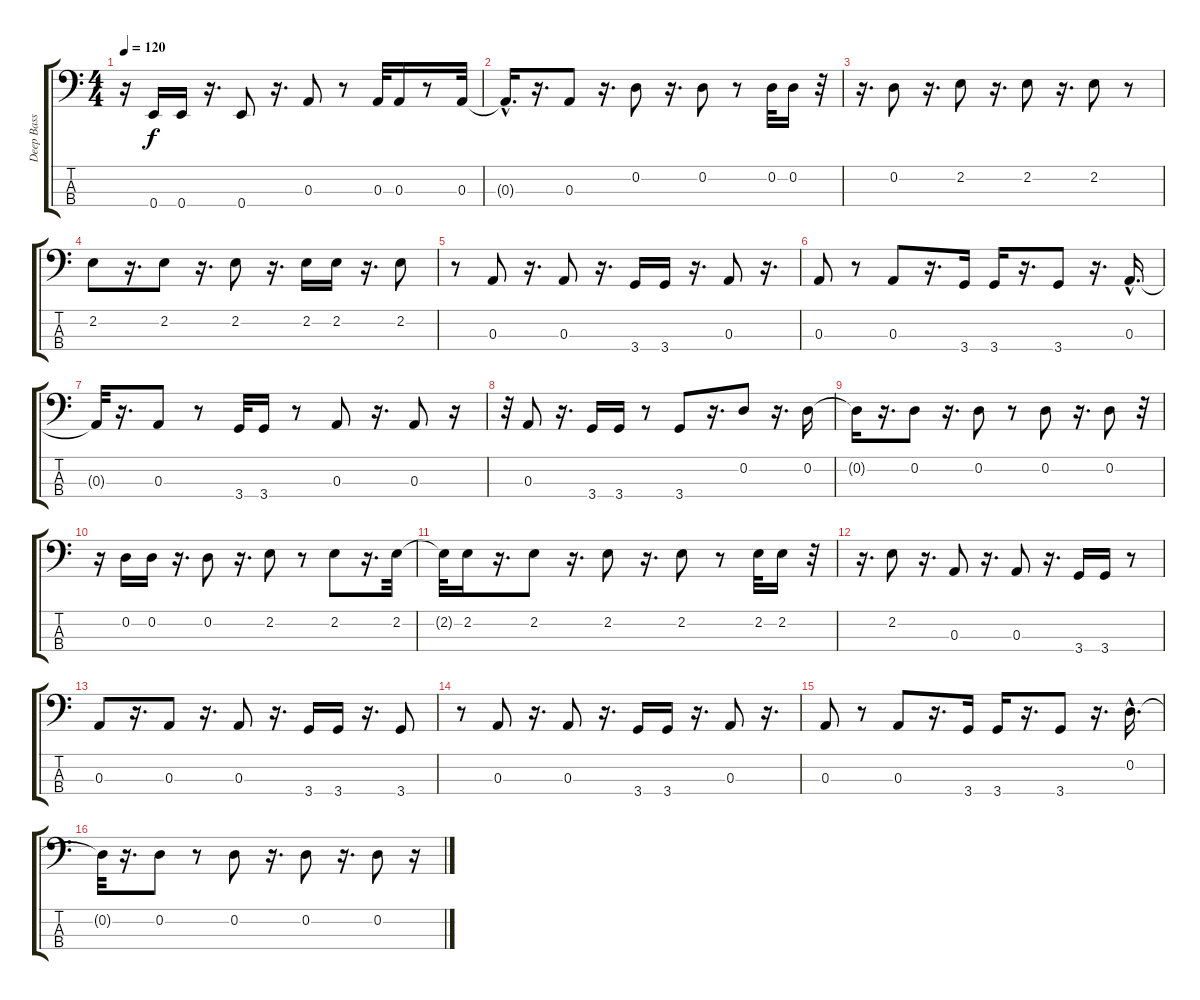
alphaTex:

\track ("Deep Bass" "Deep Bass") {instrument fretlessbass}
\staff {score tabs}
\tuning (G2 D2 A1 E1) {hide}
\ts (4 4)
\tempo 120
\clef f4
\ks c
r.16{dy f} 0.4.16 0.4.16 r.16{d} 0.4.8 r.16{d} 0.3.8 r.8 0.3.32 0.3.16 r.8 0.3.32 |
0.3{hac t}.16{d} r.16{d} 0.3.8 r.16{d} 0.2.8 r.16{d} 0.2.8 r.8 0.2.32 0.2.16 r.32 |
r.16{d} 0.2.8 r.16{d} 2.2.8 r.16{d} 2.2.8 r.16{d} 2.2.8 r.8 |
2.2.8 r.16{d} 2.2.8 r.16{d} 2.2.8 r.16{d} 2.2.16 2.2.16 r.16{d} 2.2.8 |
r.8 0.3.8 r.16{d} 0.3.8 r.16{d} 3.4.16 3.4.16 r.16{d} 0.3.8 r.16{d} |
0.3.8 r.8 0.3.8 r.16{d} 3.4.16 3.4.16 r.16{d} 3.4.8 r.16{d} 0.3{hac}.16{d} |
0.3{t}.32 r.16{d} 0.3.8 r.8 3.4.32 3.4.16 r.8 0.3.8 r.16{d} 0.3.8 r.16 |
r.32 0.3.8 r.16{d} 3.4.16 3.4.16 r.8 3.4.8 r.16{d} 0.2.8 r.16{d} 0.2.16 |
0.2{t}.16 r.16{d} 0.2.8 r.16{d} 0.2.8 r.8 0.2.8 r.16{d} 0.2.8 r.32 |
r.16 0.2.16 0.2.16 r.16{d} 0.2.8 r.16{d} 2.2.8 r.8 2.2.8 r.16{d} 2.2.32 |
2.2{t}.32 2.2.16 r.16{d} 2.2.8 r.16{d} 2.2.8 r.16{d} 2.2.8 r.8 2.2.32 2.2.16 r.32 |
r.16{d} 2.2.8 r.16{d} 0.3.8 r.16{d} 0.3.8 r.16{d} 3.4.16 3.4.16 r.8 |
0.3.8 r.16{d} 0.3.8 r.16{d} 0.3.8 r.16{d} 3.4.16 3.4.16 r.16{d} 3.4.8 |
r.8 0.3.8 r.16{d} 0.3.8 r.16{d} 3.4.16 3.4.16 r.16{d} 0.3.8 r.16{d} |
0.3.8 r.8 0.3.8 r.16{d} 3.4.16 3.4.16 r.16{d} 3.4.8 r.16{d} 0.2{hac}.16{d} |
0.2{t}.32 r.16{d} 0.2.8 r.8 0.2.8 r.16{d} 0.2.8 r.16{d} 0.2.8 r.16
